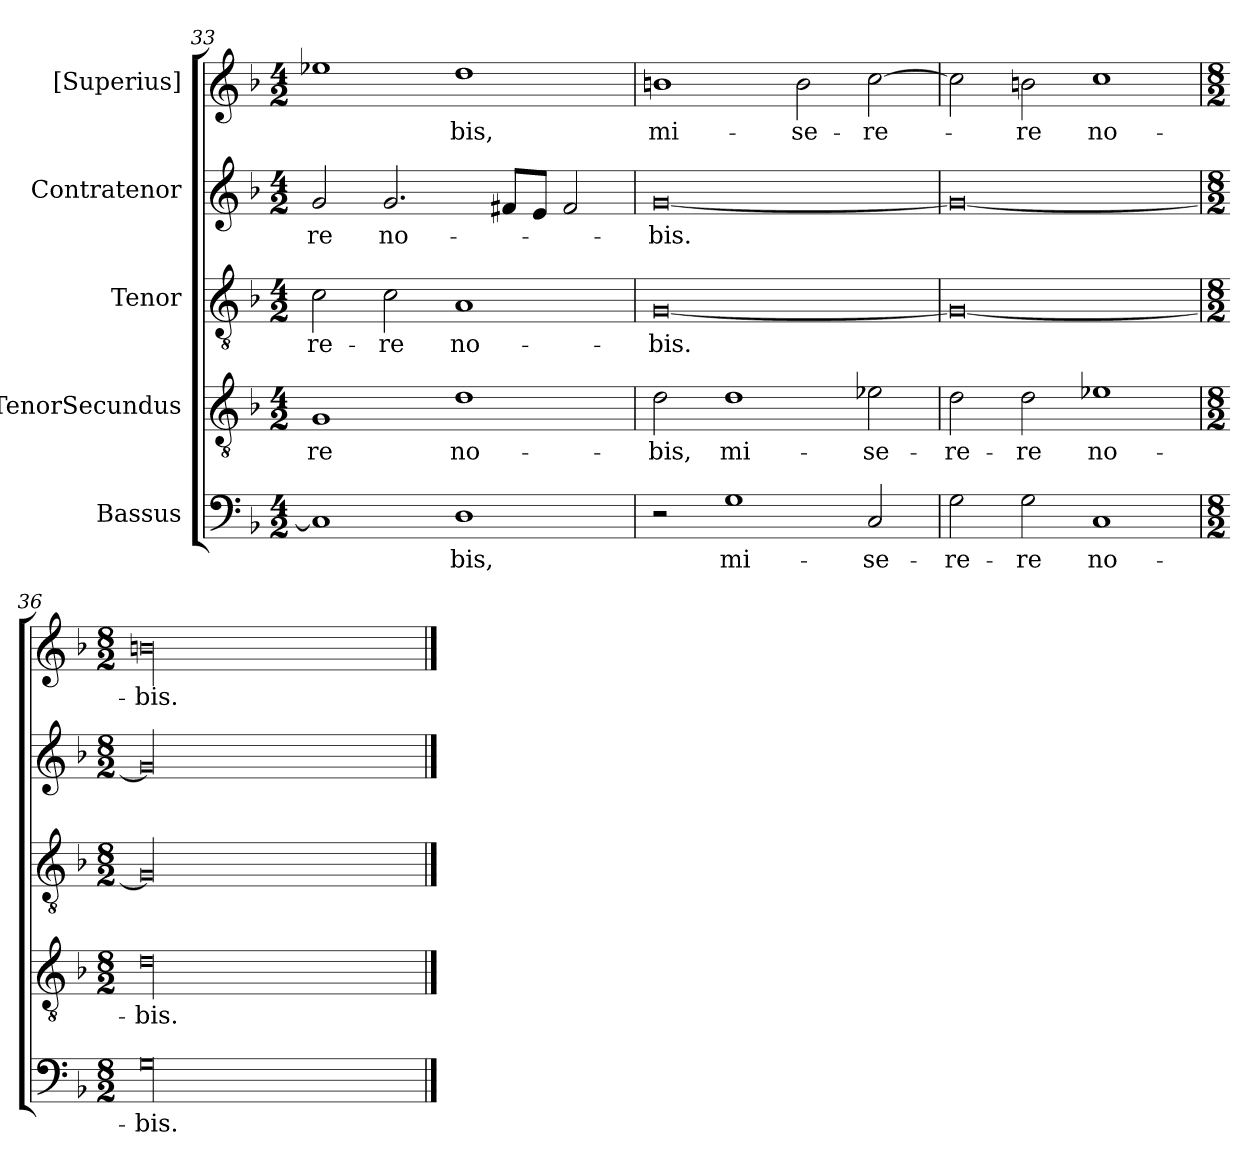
**kern	**text	**kern	**text	**kern	**text	**kern	**text	**kern	**text
*part5	*part5	*part4	*part4	*part3	*part3	*part2	*part2	*part1	*part1
*staff5	*staff5	*staff4	*staff4	*staff3	*staff3	*staff2	*staff2	*staff1	*staff1
*I"Bassus	*	*I"TenorSecundus	*	*I"Tenor	*	*I"Contratenor	*	*I"[Superius]	*
*clefF4	*	*clefGv2	*	*clefGv2	*	*clefG2	*	*clefG2	*
*k[b-]	*	*k[b-]	*	*k[b-]	*	*k[b-]	*	*k[b-]	*
*M4/2	*	*M4/2	*	*M4/2	*	*M4/2	*	*M4/2	*
=33	=33	=33	=33	=33	=33	=33	=33	=33	=33
1C/]	.	1G/	-re	2c\	-re-	2g/	-re	1ee-X\	.
.	.	.	.	2c\	-re	2.g/	no-	.	.
1D\	-bis,	1d\	no-	1A/	no-	.	.	1dd\	-bis,
.	.	.	.	.	.	8f#X/L	.	.	.
.	.	.	.	.	.	8e/J	.	.	.
.	.	.	.	.	.	2f#/	.	.	.
=34	=34	=34	=34	=34	=34	=34	=34	=34	=34
2r	.	2d\	-bis,	[0G/	-bis.	[0g/	-bis.	1b\	mi-
1G\	mi-	1d\	mi-	.	.	.	.	.	.
.	.	.	.	.	.	.	.	2b\	-se-
2C/	-se-	2e-X\	-se-	.	.	.	.	[2cc\	-re-
=35	=35	=35	=35	=35	=35	=35	=35	=35	=35
2G\	-re-	2d\	-re-	0G/_	.	0g/_	.	2cc\]	.
2G\	-re	2d\	-re	.	.	.	.	2b\	-re
1C/	no-	1e-X\	no-	.	.	.	.	1cc\	no-
=36	=36	=36	=36	=36	=36	=36	=36	=36	=36
*M8/2	*	*M8/2	*	*M8/2	*	*M8/2	*	*M8/2	*
00G\	-bis.	00d\	-bis.	00G/]	.	00g/]	.	00b\	-bis.
==	==	==	==	==	==	==	==	==	==
*-	*-	*-	*-	*-	*-	*-	*-	*-	*-
